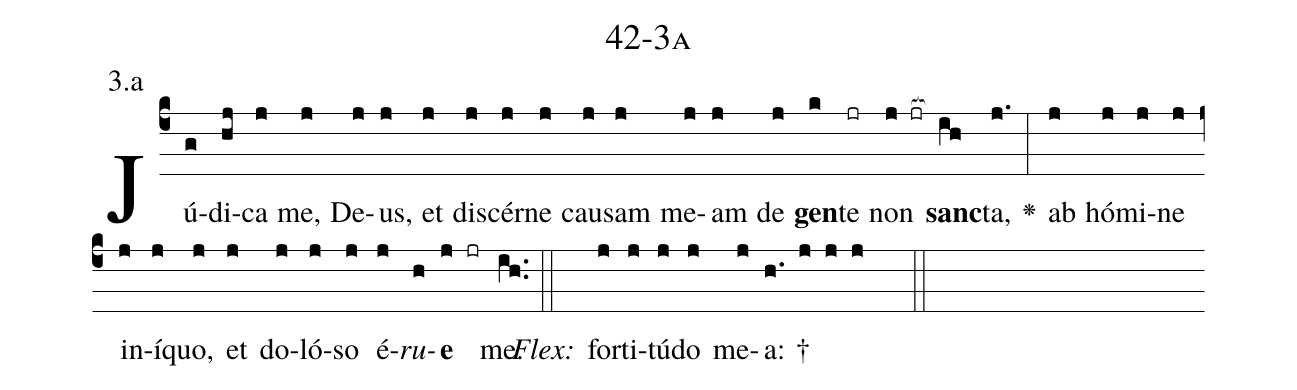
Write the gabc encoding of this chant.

name: 42-3a;
annotation: 3.a;
%%
(c4)Jú(g)di(hj)ca(j) me,(j) De(j)us,(j) et(j) di(j)scér(j)ne(j) cau(j)sam(j) me(j)am(j) de(j) <b>gen</b>(k)te(jr) non(j jr[ocb:1{]) <b>sanc</b>(ih[ocb:0}])ta,(j.) <v>\greheightstar</v>(:) ab(j) hó(j)mi(j)ne(j) in(j)í(j)quo,(j) et(j) do(j)ló(j)so(j) é(j)<i>ru</i>(h)<b>e</b>(j jr) me.(ih..) (::)
<i>Flex:</i>()  for(j)ti(j)tú(j)do(j) me(j)a: †(h. j j j  ::)

%E(j) u(j) o(j) u(h) a(j) e.(ih..) (::)
